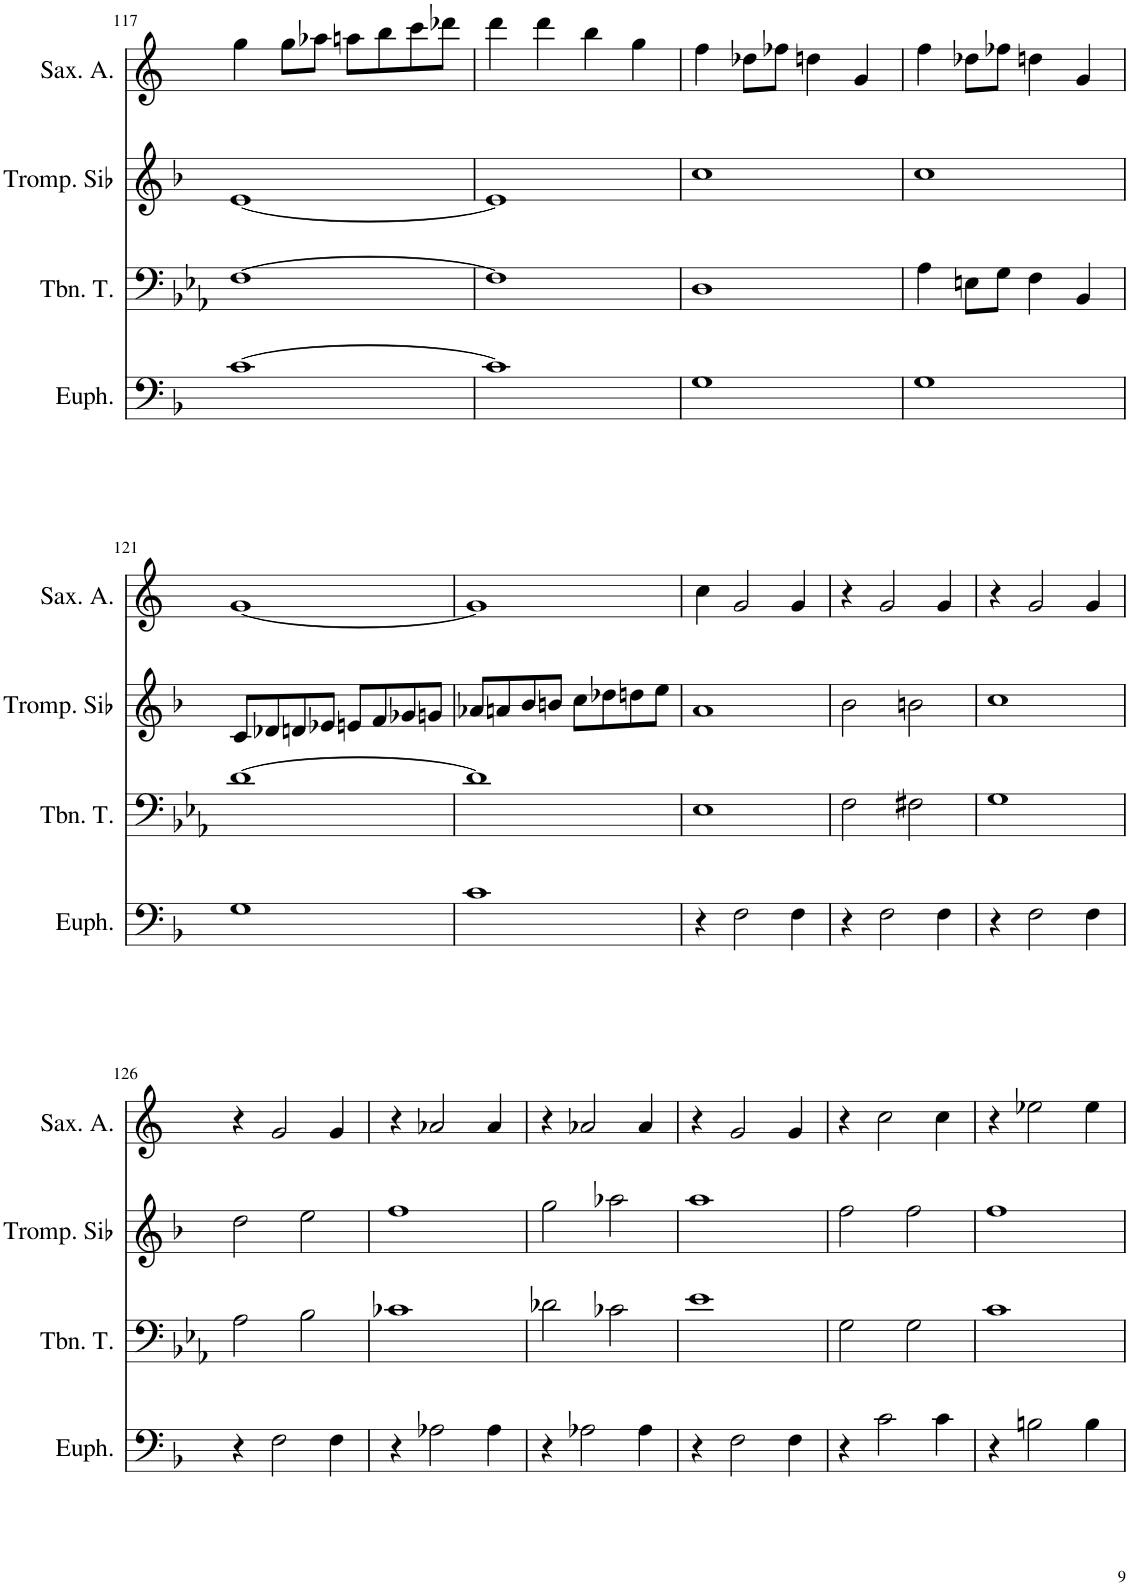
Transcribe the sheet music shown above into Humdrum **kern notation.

**kern	**kern	**kern	**kern
*part4	*part3	*part2	*part1
*staff4	*staff3	*staff2	*staff1
*I"Euphonium si b / suba	*I"Trombone Ténor	*I"Trompette en Sib	*I"Saxophone Alto
*I'Euph.	*I'Tbn. T.	*I'Tromp. Sib	*I'Sax. A.
!!LO:PB:g=z
*clefF4	*clefF4	*clefG2	*clefG2
*Trd1c2	*	*Trd1c2	*Trd5c9
*k[b-]	*k[b-e-a-]	*k[b-]	*k[]
*M2/2	*M2/2	*M2/2	*M2/2
=117	=117	=117	=117
[1c	[1F	[1e	4gg\
.	.	.	8gg\L
.	.	.	8aa-X\J
.	.	.	8aan\L
.	.	.	8bb\
.	.	.	8ccc\
.	.	.	8ddd-X\J
=118	=118	=118	=118
1c]	1F]	1e]	4ddd\
.	.	.	4ddd\
.	.	.	4bb\
.	.	.	4gg\
=119	=119	=119	=119
1G	1D	1cc	4ff\
.	.	.	8dd-X\L
.	.	.	8ff-X\J
.	.	.	4ddn\
.	.	.	4g/
=120	=120	=120	=120
1G	4A-\	1cc	4ff\
.	8En\L	.	8dd-X\L
.	8G\J	.	8ff-X\J
.	4F\	.	4ddn\
.	4BB-/	.	4g/
!!LO:LB:g=z
=121	=121	=121	=121
1G	[1d	8c/L	[1g
.	.	8d-X/	.
.	.	8dn/	.
.	.	8e-X/J	.
.	.	8en/L	.
.	.	8f/	.
.	.	8g-X/	.
.	.	8gn/J	.
=122	=122	=122	=122
1c	1d]	8a-X/L	1g]
.	.	8an/	.
.	.	8b-/	.
.	.	8bn/J	.
.	.	8cc\L	.
.	.	8dd-X\	.
.	.	8ddn\	.
.	.	8ee\J	.
=123	=123	=123	=123
4r	1E-	1a	4cc\
2F\	.	.	2g/
4F\	.	.	4g/
=124	=124	=124	=124
4r	2F\	2b-\	4r
2F\	.	.	2g/
.	2F#X\	2bn\	.
4F\	.	.	4g/
=125	=125	=125	=125
4r	1G	1cc	4r
2F\	.	.	2g/
4F\	.	.	4g/
!!LO:LB:g=z
=126	=126	=126	=126
4r	2A-\	2dd\	4r
2F\	.	.	2g/
.	2B-\	2ee\	.
4F\	.	.	4g/
=127	=127	=127	=127
4r	1c-X	1ff	4r
2A-X\	.	.	2a-X/
4A-\	.	.	4a-/
=128	=128	=128	=128
4r	2d-X\	2gg\	4r
2A-X\	.	.	2a-X/
.	2c-X\	2aa-X\	.
4A-\	.	.	4a-/
=129	=129	=129	=129
4r	1e-	1aa	4r
2F\	.	.	2g/
4F\	.	.	4g/
=130	=130	=130	=130
4r	2G\	2ff\	4r
2c\	.	.	2cc\
.	2G\	2ff\	.
4c\	.	.	4cc\
=131	=131	=131	=131
4r	1c	1ff	4r
2Bn\	.	.	2ee-X\
4B\	.	.	4ee-\
=	=	=	=
*-	*-	*-	*-
